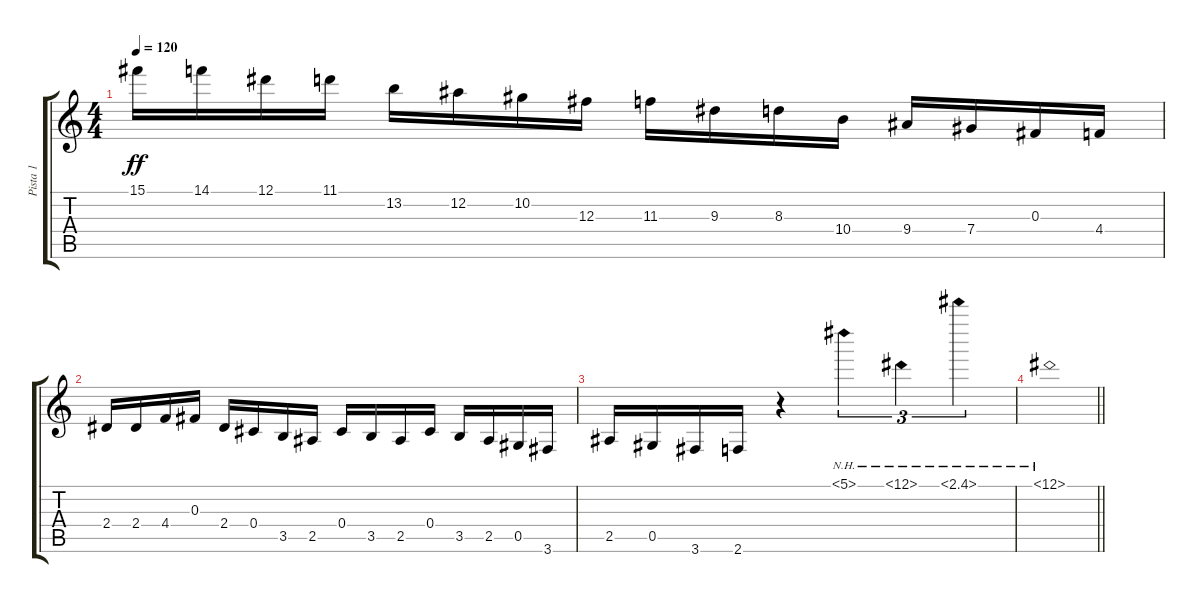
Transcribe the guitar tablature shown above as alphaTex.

\track ("Pista 1" "Pista 1") {instrument overdrivenguitar}
\staff {score tabs}
\tuning (Eb4 Bb3 Gb3 Db3 Ab2 Eb2) {hide}
\ts (4 4)
\tempo 120
\clef g2
\ks c
15.1.16{dy ff} 14.1.16 12.1.16 11.1.16 13.2.16 12.2.16 10.2.16 12.3.16 11.3.16 9.3.16 8.3.16 10.4.16 9.4.16 7.4.16 0.3.16 4.4.16 |
2.4.16{instrument acousticguitarnylon} 2.4.16 4.4.16 0.3.16 2.4.16 0.4.16 3.5.16 2.5.16 0.4.16 3.5.16 2.5.16 0.4.16 3.5.16 2.5.16 0.5.16 3.6.16 |
2.5.16 0.5.16 3.6.16 2.6.16 r.4 5.1{nh}.4{tu (3 2) instrument acousticguitarnylon} 0.1{nh}.4{tu (3 2)} 2.1{nh}.4{tu (3 2)} |
\barLineRight lightlight
12.1{nh}.1
